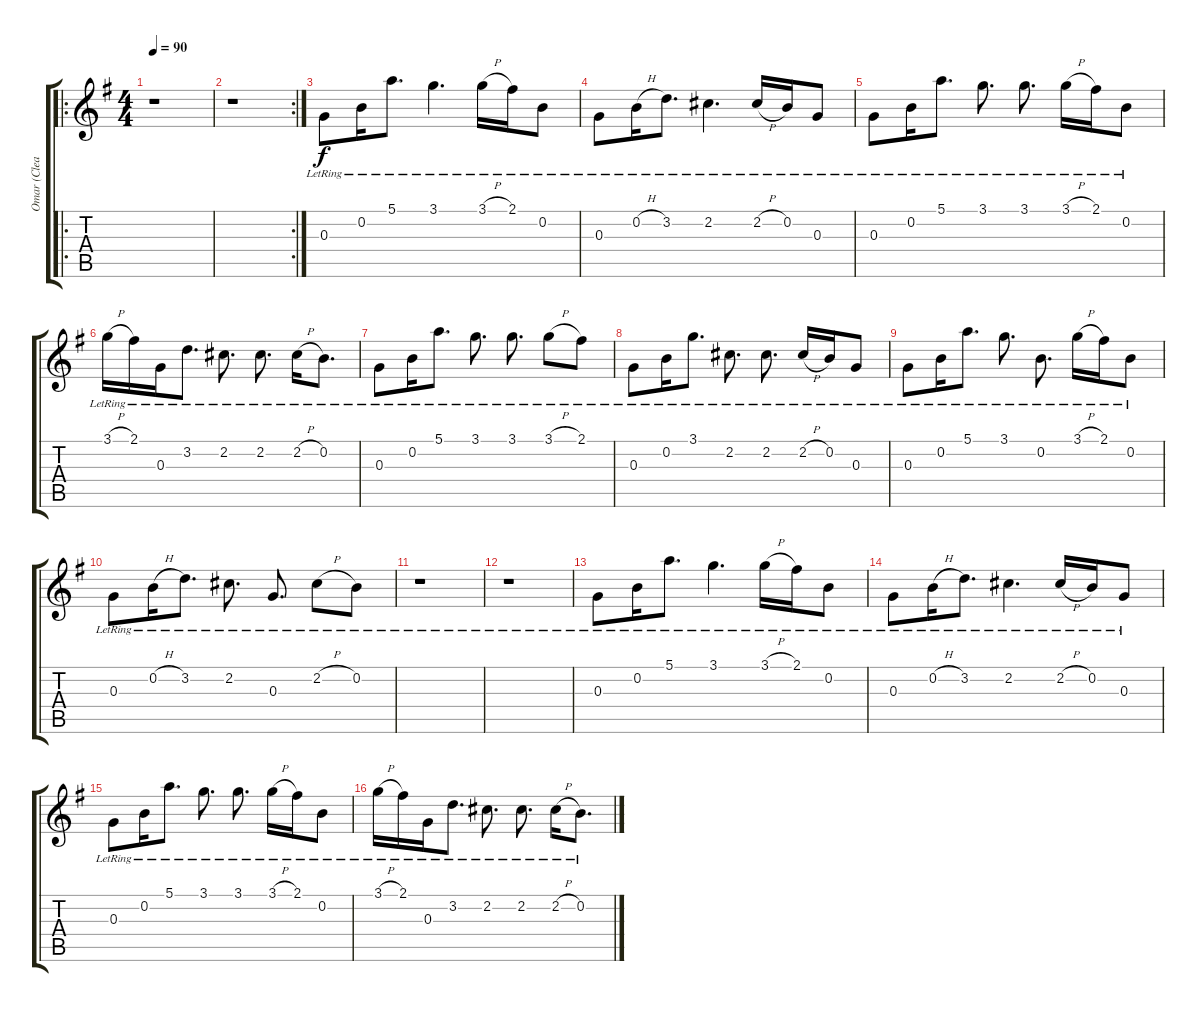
\track ("Omar (Clean)" "Omar (Clea") {instrument electricguitarclean}
\staff {score tabs}
\tuning (E4 B3 G3 D3 A2 E2) {hide}
\ro
\ts (4 4)
\tempo 90
\clef g2
\ks g
r.1{dy f instrument electricguitarclean} |
\rc 2
r.1 |
0.3{lr}.8 0.2{lr}.16 5.1{lr}.8{d} 3.1{lr}.4{d} 3.1{h lr}.16 2.1{lr}.16 0.2{lr}.8 |
0.3{lr}.8 0.2{h lr}.16 3.2{lr}.8{d} 2.2{lr}.4{d} 2.2{h lr}.16 0.2{lr}.16 0.3{lr}.8 |
0.3{lr}.8 0.2{lr}.16 5.1{lr}.8{d} 3.1{lr}.8{d} 3.1{lr}.8{d} 3.1{h lr}.16 2.1{lr}.16 0.2{lr}.8 |
3.1{h lr}.16 2.1{lr}.16 0.3{lr}.16 3.2{lr}.8{d} 2.2{lr}.8{d} 2.2{lr}.8{d} 2.2{h lr}.16 0.2{lr}.8{d} |
0.3{lr}.8 0.2{lr}.16 5.1{lr}.8{d} 3.1{lr}.8{d} 3.1{lr}.8{d} 3.1{h lr}.8 2.1{lr}.8 |
0.3{lr}.8 0.2{lr}.16 3.1{lr}.8{d} 2.2{lr}.8{d} 2.2{lr}.8{d} 2.2{h lr}.16 0.2{lr}.16 0.3{lr}.8 |
0.3{lr}.8 0.2{lr}.16 5.1{lr}.8{d} 3.1{lr}.8{d} 0.2{lr}.8{d} 3.1{h lr}.16 2.1{lr}.16 0.2{lr}.8 |
0.3{lr}.8 0.2{h lr}.16 3.2{lr}.8{d} 2.2{lr}.8{d} 0.3{lr}.8{d} 2.2{h lr}.8 0.2{lr}.8 |
r.1 |
r.1 |
0.3{lr}.8 0.2{lr}.16 5.1{lr}.8{d} 3.1{lr}.4{d} 3.1{h lr}.16 2.1{lr}.16 0.2{lr}.8 |
0.3{lr}.8 0.2{h lr}.16 3.2{lr}.8{d} 2.2{lr}.4{d} 2.2{h lr}.16 0.2{lr}.16 0.3{lr}.8 |
0.3{lr}.8 0.2{lr}.16 5.1{lr}.8{d} 3.1{lr}.8{d} 3.1{lr}.8{d} 3.1{h lr}.16 2.1{lr}.16 0.2{lr}.8 |
3.1{h lr}.16 2.1{lr}.16 0.3{lr}.16 3.2{lr}.8{d} 2.2{lr}.8{d} 2.2{lr}.8{d} 2.2{h lr}.16 0.2{lr}.8{d}
